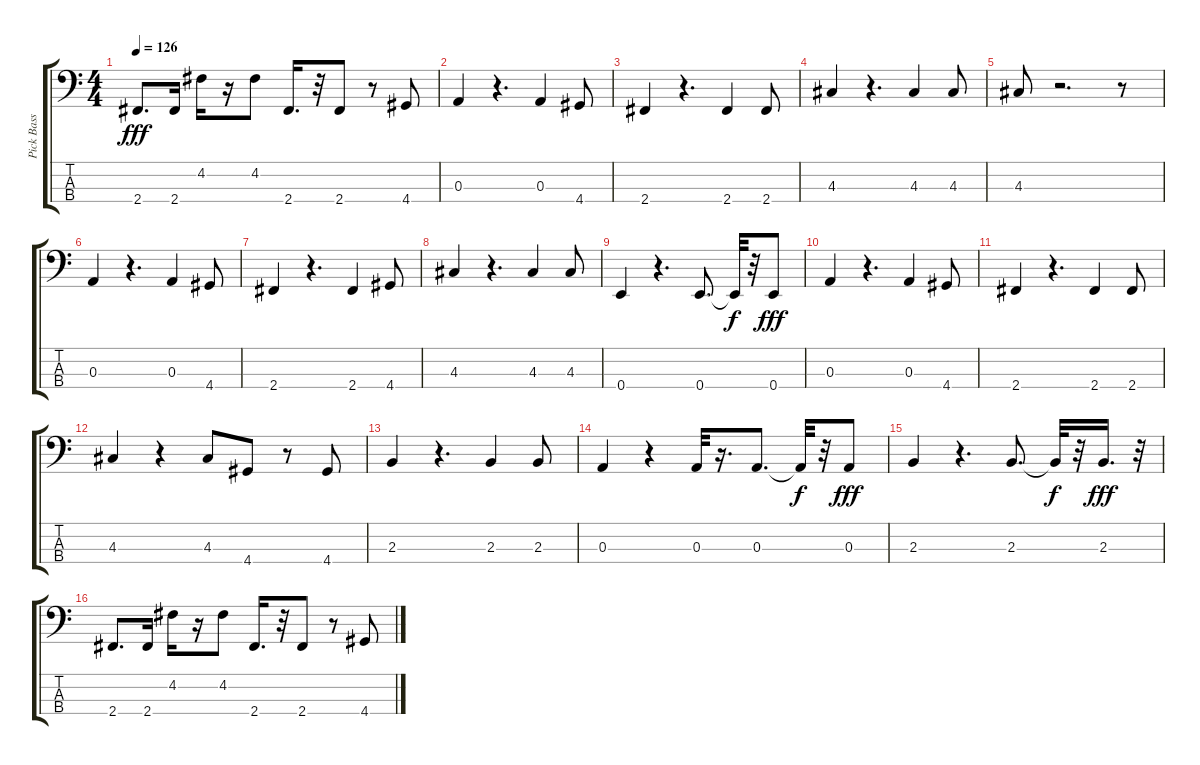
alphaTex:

\track ("Pick Bass" "Pick Bass") {instrument electricbasspick}
\staff {score tabs}
\tuning (G2 D2 A1 E1) {hide}
\ts (4 4)
\tempo 126
\clef f4
\ks c
2.4.8{d dy fff} 2.4.16 4.2.16 r.16 4.2.8 2.4.16{d} r.32 2.4.8 r.8 4.4.8 |
0.3.4 r.4{d} 0.3.4 4.4.8 |
2.4.4 r.4{d} 2.4.4 2.4.8 |
4.3.4 r.4{d} 4.3.4 4.3.8 |
4.3.8 r.2{d} r.8 |
0.3.4 r.4{d} 0.3.4 4.4.8 |
2.4.4 r.4{d} 2.4.4 4.4.8 |
4.3.4 r.4{d} 4.3.4 4.3.8 |
0.4.4 r.4{d} 0.4.8{d} 0.4{t}.32{dy f} r.32 0.4.8{dy fff} |
0.3.4 r.4{d} 0.3.4 4.4.8 |
2.4.4 r.4{d} 2.4.4 2.4.8 |
4.3.4 r.4 4.3.8 4.4.8 r.8 4.4.8 |
2.3.4 r.4{d} 2.3.4 2.3.8 |
0.3.4 r.4 0.3.32 r.16{d} 0.3.8{d} 0.3{t}.32{dy f} r.32 0.3.8{dy fff} |
2.3.4 r.4{d} 2.3.8{d} 2.3{t}.32{dy f} r.32 2.3.16{d dy fff} r.32 |
2.4.8{d} 2.4.16 4.2.16 r.16 4.2.8 2.4.16{d} r.32 2.4.8 r.8 4.4.8
